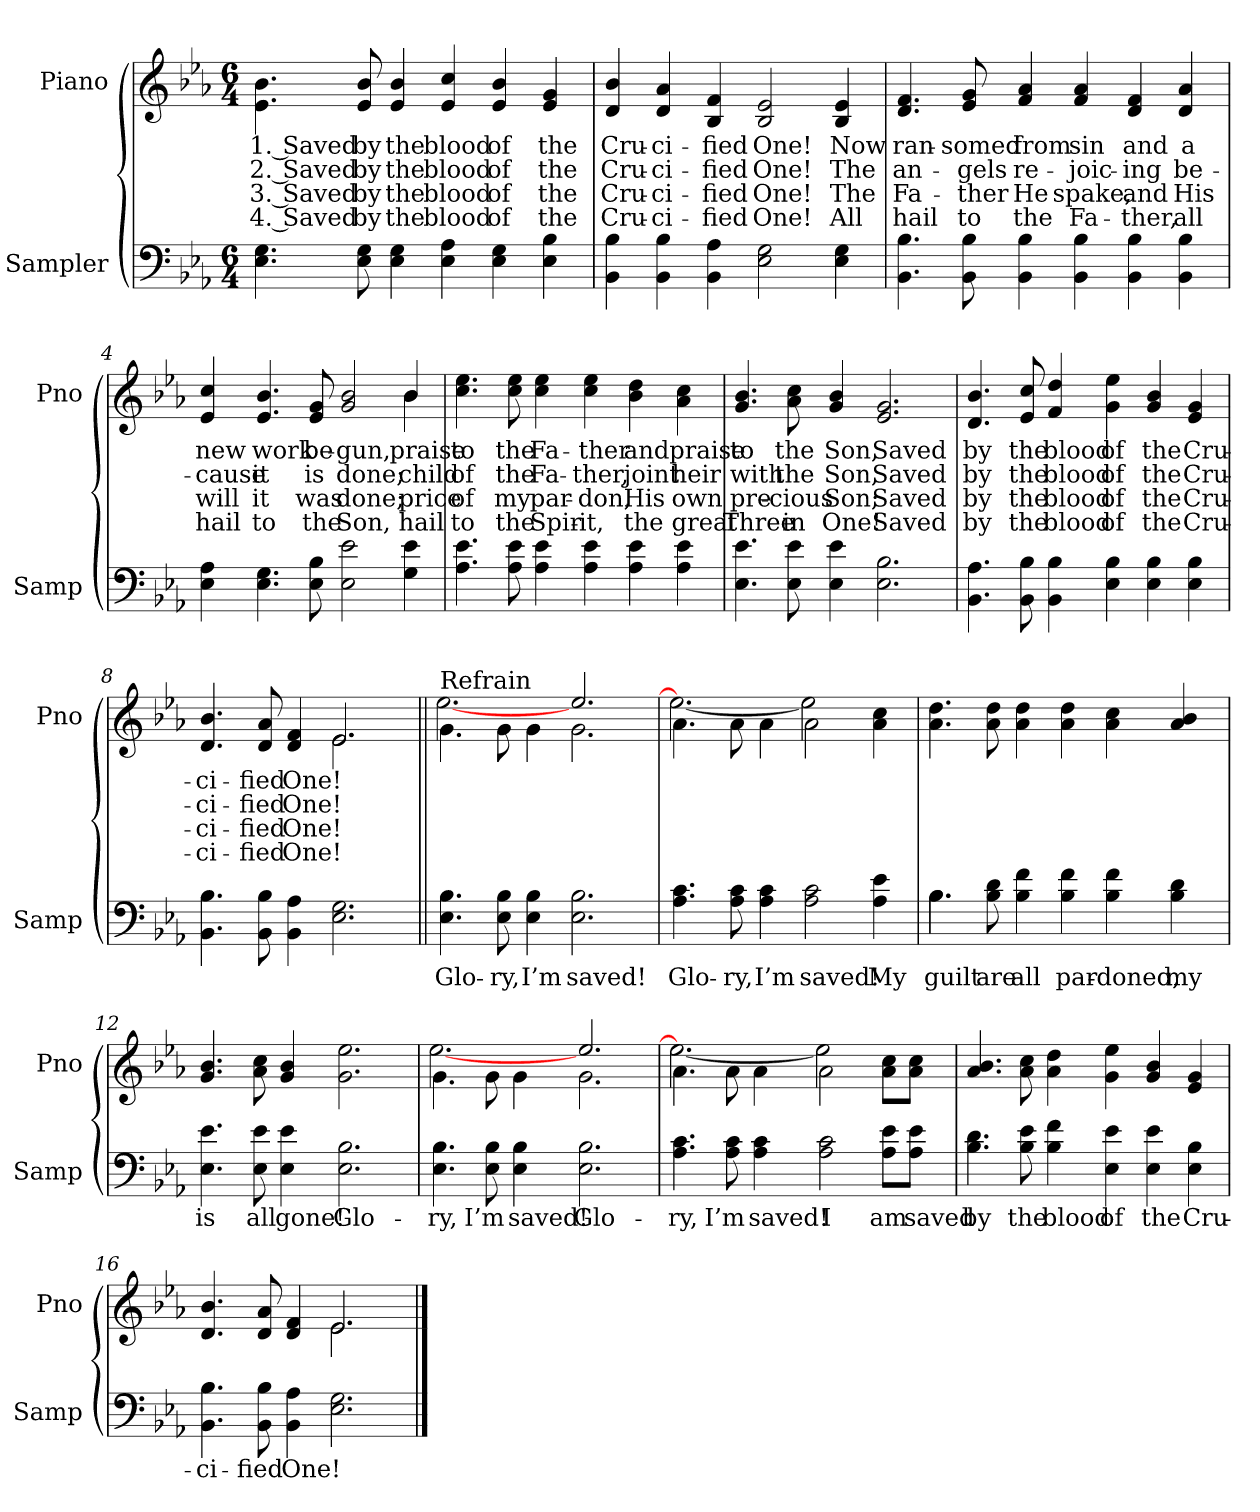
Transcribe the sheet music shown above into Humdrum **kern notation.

**kern	**text	**kern	**text	**text	**text	**text
*part2	*part2	*part1	*part1	*part1	*part1	*part1
*staff2	*staff2	*staff1	*staff1	*staff1	*staff1	*staff1
*I"Sampler	*	*I"Piano	*	*	*	*
*I'Samp	*	*I'Pno	*	*	*	*
*clefF4	*	*clefG2	*	*	*	*
*k[b-e-a-]	*	*k[b-e-a-]	*	*	*	*
*E-:	*	*E-:	*	*	*	*
*M6/4	*	*M6/4	*	*	*	*
=1	=1	=1	=1	=1	=1	=1
4.E- 4.G	.	4.e-\ 4.b-\	1. Saved	2. Saved	3. Saved	4. Saved
8E- 8G	.	8e- 8b-	by	by	by	by
4E- 4G	.	4e- 4b-	the	the	the	the
4E- 4A-	.	4e- 4cc	blood	blood	blood	blood
4E- 4G	.	4e- 4b-	of	of	of	of
4E- 4B-	.	4e- 4g	the	the	the	the
=2	=2	=2	=2	=2	=2	=2
4BB- 4B-	.	4d 4b-	Cru-	Cru-	Cru-	Cru-
4BB- 4B-	.	4d 4a-	-ci-	-ci-	-ci-	-ci-
4BB- 4A-	.	4B- 4f	-fied	-fied	-fied	-fied
2E- 2G	.	2B- 2e-	One!	One!	One!	One!
4E- 4G	.	4B- 4e-	Now	The	The	All
=3	=3	=3	=3	=3	=3	=3
4.BB- 4.B-	.	4.d 4.f	ran-	an-	Fa-	hail
8BB- 8B-	.	8e- 8g	-somed	-gels	-ther	to
4BB- 4B-	.	4f 4a-	from	re-	He	the
4BB- 4B-	.	4f 4a-	sin	-joic-	spake,	Fa-
4BB- 4B-	.	4d 4f	and	-ing	and	-ther,
4BB- 4B-	.	4d 4a-	a	be-	His	all
=4	=4	=4	=4	=4	=4	=4
*	*	*^	*	*	*	*
4E- 4A-	.	4e- 4cc	4ryy	new	-cause	will	hail
*	*	*v	*v	*	*	*	*
4.E- 4.G	.	4.e- 4.b-	work	it	it	to
8E- 8B-	.	8e- 8g	be-	is	was	the
2E- 2e-	.	2g 2b-	-gun,	done;	done;	Son,
*	*	*^	*	*	*	*
4G 4e-	.	4b-/	4b-	praise	child	price	hail
*	*	*v	*v	*	*	*	*
=5	=5	=5	=5	=5	=5	=5
4.A- 4.e-	.	4.cc 4.ee-	to	of	of	to
8A- 8e-	.	8cc 8ee-	the	the	my	the
4A- 4e-	.	4cc 4ee-	Fa-	Fa-	par-	Spir-
4A- 4e-	.	4cc 4ee-	-ther	-ther,	-don,	-it,
4A- 4e-	.	4b- 4dd	and	joint	His	the
4A- 4e-	.	4a- 4cc	praise	heir	own	great
=6	=6	=6	=6	=6	=6	=6
4.E- 4.e-	.	4.g 4.b-	to	with	pre-	Three
8E- 8e-	.	8a- 8cc	the	the	-cious	in
4E- 4e-	.	4g 4b-	Son,	Son,	Son;	One!
2.E- 2.B-	.	2.e- 2.g	Saved	Saved	Saved	Saved
=7	=7	=7	=7	=7	=7	=7
4.BB- 4.A-	.	4.d 4.b-	by	by	by	by
8BB- 8B-	.	8e- 8cc	the	the	the	the
4BB- 4B-	.	4f 4dd	blood	blood	blood	blood
4E- 4B-	.	4g 4ee-	of	of	of	of
4E- 4B-	.	4g 4b-	the	the	the	the
4E- 4B-	.	4e- 4g	Cru-	Cru-	Cru-	Cru-
=8	=8	=8	=8	=8	=8	=8
*	*	*^	*	*	*	*
4.BB- 4.B-	.	4.d 4.b-	2.ryy	-ci-	-ci-	-ci-	-ci-
8BB- 8B-	.	8d 8a-	.	-fied	-fied	-fied	-fied
4BB- 4A-	.	4d 4f	.	One!	One!	One!	One!
2.E- 2.G	.	2.e-/	2.e-	.	.	.	.
=9||	=9||	=9||	=9||	=9||	=9||	=9||	=9||
!	!	!LO:TX:t=Refrain	!	!	!	!	!
4.E- 4.B-	Glo-	4.g\	[2.ee-	.	.	.	.
8E- 8B-	-ry,	8g\	.	.	.	.	.
4E- 4B-	I’m	4g\	.	.	.	.	.
2.E- 2.B-	saved!	2.ee-/	2.g	.	.	.	.
=10	=10	=10	=10	=10	=10	=10	=10
4.A- 4.c	Glo-	4.a-\	2.ee-_	.	.	.	.
8A- 8c	-ry,	8a-\	.	.	.	.	.
4A- 4c	I’m	4a-\	.	.	.	.	.
2A- 2c	saved!	2a-\	2ee-]	.	.	.	.
4A- 4e-	My	4a- 4cc	4ryy	.	.	.	.
*	*	*v	*v	*	*	*	*
=11	=11	=11	=11	=11	=11	=11
*^	*	*	*	*	*	*
4.B-\	4.B-	guilt	4.a- 4.dd	.	.	.	.
8B- 8d	1ryy	are	8a- 8dd	.	.	.	.
4B- 4f	.	all	4a- 4dd	.	.	.	.
4B- 4f	.	par-	4a- 4dd	.	.	.	.
4B- 4f	.	-doned,	4a- 4cc	.	.	.	.
4B- 4d	.	my	4a- 4b-	.	.	.	.
.	8ryy	.	.	.	.	.	.
*v	*v	*	*	*	*	*	*
=12	=12	=12	=12	=12	=12	=12
4.E- 4.e-	is	4.g 4.b-	.	.	.	.
8E- 8e-	all	8a- 8cc	.	.	.	.
4E- 4e-	gone!	4g 4b-	.	.	.	.
2.E- 2.B-	Glo-	2.g 2.ee-	.	.	.	.
=13	=13	=13	=13	=13	=13	=13
*	*	*^	*	*	*	*
4.E- 4.B-	-ry,	4.g\	[2.ee-	.	.	.	.
8E- 8B-	I’m	8g\	.	.	.	.	.
4E- 4B-	saved!	4g\	.	.	.	.	.
2.E- 2.B-	Glo-	2.ee-/	2.g	.	.	.	.
=14	=14	=14	=14	=14	=14	=14	=14
4.A- 4.c	-ry,	4.a-\	2.ee-_	.	.	.	.
8A- 8c	I’m	8a-\	.	.	.	.	.
4A- 4c	saved!	4a-\	.	.	.	.	.
2A- 2c	I	2a-\	2ee-]	.	.	.	.
8A-\ 8e-\L	am	8a-\ 8cc\L	4ryy	.	.	.	.
8A-\ 8e-\J	saved	8a-\ 8cc\J	.	.	.	.	.
*	*	*v	*v	*	*	*	*
=15	=15	=15	=15	=15	=15	=15
4.B- 4.d	by	4.a- 4.b-	.	.	.	.
8B- 8e-	the	8a- 8cc	.	.	.	.
4B- 4f	blood	4a- 4dd	.	.	.	.
4E- 4e-	of	4g 4ee-	.	.	.	.
4E- 4e-	the	4g 4b-	.	.	.	.
4E- 4B-	Cru-	4e- 4g	.	.	.	.
=16	=16	=16	=16	=16	=16	=16
*	*	*^	*	*	*	*
4.BB- 4.B-	-ci-	4.d 4.b-	2.ryy	.	.	.	.
8BB- 8B-	-fied	8d 8a-	.	.	.	.	.
4BB- 4A-	One!	4d 4f	.	.	.	.	.
2.E- 2.G	.	2.e-/	2.e-	.	.	.	.
*	*	*v	*v	*	*	*	*
==	==	==	==	==	==	==
*-	*-	*-	*-	*-	*-	*-
